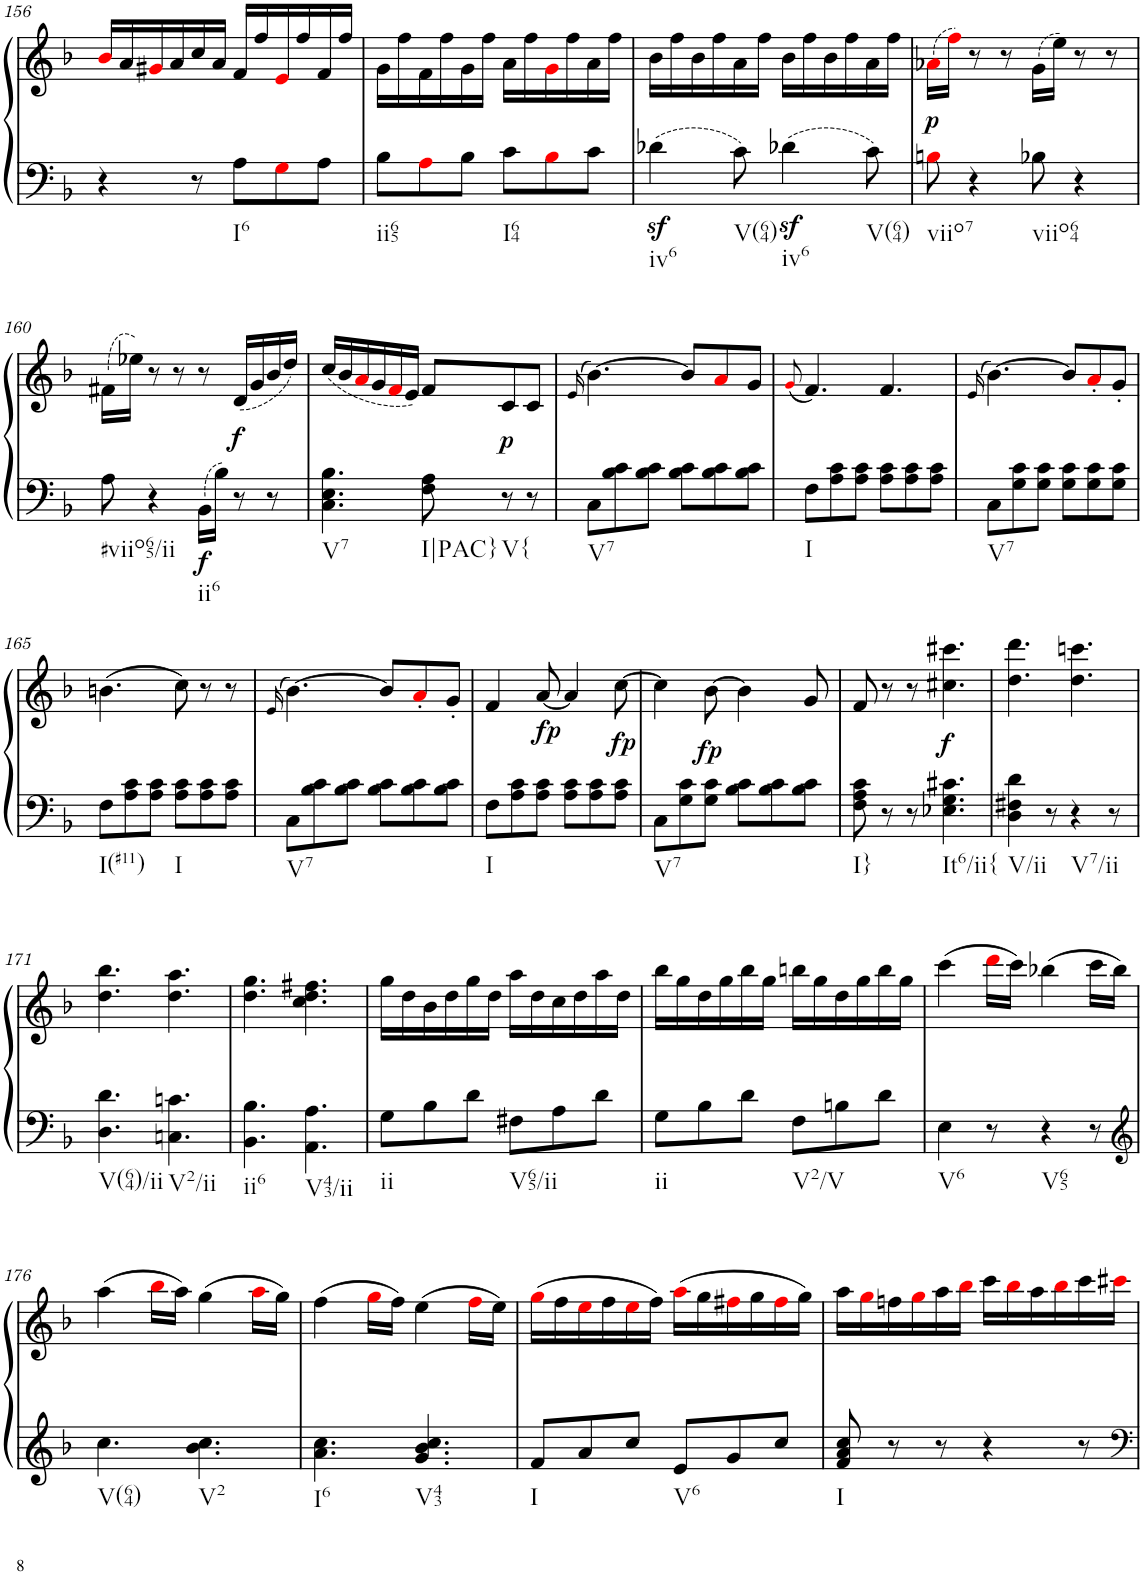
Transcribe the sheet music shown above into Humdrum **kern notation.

**kern	**kern	**dynam
*part1	*part1	*part1
*staff2	*staff1	*staff1/2
*I"Piano, Piano right	*	*
*I'Pno.	*	*
!!LO:PB:g=z
*clefF4	*clefG2	*
*k[b-]	*k[b-]	*
*M6/8	*M6/8	*
=156	=156	=156
4r	16b-i/LL	.
.	16a/	.
.	16g#Xi/	.
.	16a/	.
8r	16cc/	.
.	16a/JJ	.
!LO:TX:b:t=I6	!	!
8A\L	16f/LL	.
.	16ff/	.
8Gi\	16ei/	.
.	16ff/	.
8A\J	16f/	.
.	16ff/JJ	.
=157	=157	=157
!LO:TX:b:t=ii65	!	!
8B-\L	16g\LL	.
.	16ff\	.
8Ai\	16f\	.
.	16ff\	.
8B-\J	16g\	.
.	16ff\JJ	.
!LO:TX:b:t=I64	!	!
8c\L	16a\LL	.
.	16ff\	.
8B-i\	16gi\	.
.	16ff\	.
8c\J	16a\	.
.	16ff\JJ	.
=158	=158	=158
!LO:TX:b:t=iv6	!	!
4d-Xz<\	16b-\LL	.
.	16ff\	.
.	16b-\	.
.	16ff\	.
!LO:TX:b:t=V(64)	!	!
8c\	16a\	.
.	16ff\JJ	.
!LO:TX:b:t=iv6	!	!
4d-Xz<\	16b-\LL	.
.	16ff\	.
.	16b-\	.
.	16ff\	.
!LO:TX:b:t=V(64)	!	!
8c\	16a\	.
.	16ff\JJ	.
=159	=159	=159
!LO:TX:b:t=viio7	!	!
!	!	!LO:DY:b
8Bni\	(16a-Xi\LL	p
.	16ffi\JJ)	.
4r	8r	.
.	8r	.
!LO:TX:b:t=viio64	!	!
8B-X\	(16g\LL	.
.	16ee\JJ)	.
4r	8r	.
.	8r	.
!!LO:LB:g=z
=160	=160	=160
!LO:TX:b:t=#viio65/ii	!	!
8A\	(16f#X\LL	.
.	16ee-X\JJ)	.
4r	8r	.
.	8r	.
!LO:TX:b:t=ii6	!	!
!	!	!LO:DY:b=2
16BB-\LL	8r	f
16B-\JJ	.	.
!	!	!LO:DY:b
8r	(16d/LL	f
.	16g/	.
8r	16b-/	.
.	16dd/JJ)	.
=161	=161	=161
!LO:TX:b:t=V7	!	!
4.C\ 4.E\ 4.B-\	(16cc/LL	.
.	16b-/	.
.	16ai/	.
.	16g/	.
.	16fi/	.
.	16e/JJ)	.
!LO:TX:b:t=I|PAC}	!	!
8F\ 8A\	8f/L	.
!LO:TX:b:t=V{	!	!
!	!	!LO:DY:b
8r	8c/	p
8r	8c/J	.
=162	=162	=162
.	(>16qe/	.
!LO:TX:b:t=V7	!	!
8C\L	[4.b-\)	.
8B-\ 8c\	.	.
8B-\ 8c\J	.	.
8B-\ 8c\L	8b-/L]	.
8B-\ 8c\	8ai/	.
8B-\ 8c\J	8g/J	.
=163	=163	=163
.	(8qgi/	.
!LO:TX:b:t=I	!	!
8F\L	4.f/)	.
8A\ 8c\	.	.
8A\ 8c\J	.	.
8A\ 8c\L	4.f/	.
8A\ 8c\	.	.
8A\ 8c\J	.	.
=164	=164	=164
.	(>16qe/	.
!LO:TX:b:t=V7	!	!
8C\L	[4.b-\)	.
8G\ 8c\	.	.
8G\ 8c\J	.	.
8G\ 8c\L	8b-/L]	.
8G\ 8c\	8a'i/	.
8G\ 8c\J	8g'/J	.
!!LO:LB:g=z
=165	=165	=165
!LO:TX:b:t=I(#11)	!	!
8F\L	(4.bn\	.
8A\ 8c\	.	.
8A\ 8c\J	.	.
!LO:TX:b:t=I	!	!
8A\ 8c\L	8cc\)	.
8A\ 8c\	8r	.
8A\ 8c\J	8r	.
=166	=166	=166
.	(>16qe/	.
!LO:TX:b:t=V7	!	!
8C\L	[4.b-\)	.
8B-\ 8c\	.	.
8B-\ 8c\J	.	.
8B-\ 8c\L	8b-/L]	.
8B-\ 8c\	8a'i/	.
8B-\ 8c\J	8g'/J	.
=167	=167	=167
!LO:TX:b:t=I	!	!
8F\L	4f/	.
8A\ 8c\	.	.
!	!	!LO:DY:b
8A\ 8c\J	[8a/	fp
8A\ 8c\L	4a/]	.
8A\ 8c\	.	.
!	!	!LO:DY:b
8A\ 8c\J	[8cc\	fp
=168	=168	=168
!LO:TX:b:t=V7	!	!
8C\L	4cc\]	.
8G\ 8c\	.	.
!	!	!LO:DY:b
8G\ 8c\J	[8b-\	fp
8B-\ 8c\L	4b-\]	.
8B-\ 8c\	.	.
8B-\ 8c\J	8g/	.
=169	=169	=169
!LO:TX:b:t=I}	!	!
8F\ 8A\ 8c\	8f/	.
8r	8r	.
8r	8r	.
!LO:TX:b:t=It6/ii{	!	!
!	!	!LO:DY:b
4.E-X\ 4.G\ 4.c#X\	4.cc#X\ 4.ccc#X\	f
=170	=170	=170
!LO:TX:b:t=V/ii	!	!
4D\ 4F#X\ 4d\	4.dd\ 4.ddd\	.
8r	.	.
!LO:TX:b:t=V7/ii	!	!
4r	4.dd\ 4.cccn\	.
8r	.	.
!!LO:LB:g=z
=171	=171	=171
!LO:TX:b:t=V(64)/ii	!	!
4.D\ 4.d\	4.dd\ 4.bb-\	.
!LO:TX:b:t=V2/ii	!	!
4.Cn\ 4.cn\	4.dd\ 4.aa\	.
=172	=172	=172
!LO:TX:b:t=ii6	!	!
4.BB-\ 4.B-\	4.dd\ 4.gg\	.
!LO:TX:b:t=V43/ii	!	!
4.AA\ 4.A\	4.cc\ 4.dd\ 4.ff#X\	.
=173	=173	=173
!LO:TX:b:t=ii	!	!
8G\L	16gg\LL	.
.	16dd\	.
8B-\	16b-\	.
.	16dd\	.
8d\J	16gg\	.
.	16dd\JJ	.
!LO:TX:b:t=V65/ii	!	!
8F#X\L	16aa\LL	.
.	16dd\	.
8A\	16cc\	.
.	16dd\	.
8d\J	16aa\	.
.	16dd\JJ	.
=174	=174	=174
!LO:TX:b:t=ii	!	!
8G\L	16bb-\LL	.
.	16gg\	.
8B-\	16dd\	.
.	16gg\	.
8d\J	16bb-\	.
.	16gg\JJ	.
!LO:TX:b:t=V2/V	!	!
8F\L	16bbn\LL	.
.	16gg\	.
8Bn\	16dd\	.
.	16gg\	.
8d\J	16bb\	.
.	16gg\JJ	.
=175	=175	=175
!LO:TX:b:t=V6	!	!
4E\	(4ccc\	.
8r	16dddi\LL	.
.	16ccc\JJ)	.
!LO:TX:b:t=V65	!	!
4r	(4bb-X\	.
8r	16ccc\LL	.
.	16bb-\JJ)	.
!!LO:LB:g=z
=176	=176	=176
*clefG2	*	*
!LO:TX:b:t=V(64)	!	!
4.cc\	(4aa\	.
.	16bb-i\LL	.
.	16aa\JJ)	.
!LO:TX:b:t=V2	!	!
4.b-\ 4.cc\	(4gg\	.
.	16aai\LL	.
.	16gg\JJ)	.
=177	=177	=177
!LO:TX:b:t=I6	!	!
4.a\ 4.cc\	(4ff\	.
.	16ggi\LL	.
.	16ff\JJ)	.
!LO:TX:b:t=V43	!	!
4.g/ 4.b-/ 4.cc/	(4ee\	.
.	16ffi\LL	.
.	16ee\JJ)	.
=178	=178	=178
!LO:TX:b:t=I	!	!
8f/L	(16ggi\LL	.
.	16ff\	.
8a/	16eei\	.
.	16ff\	.
8cc/J	16eei\	.
.	16ff\JJ)	.
!LO:TX:b:t=V6	!	!
8e/L	(16aai\LL	.
.	16gg\	.
8g/	16ff#Xi\	.
.	16gg\	.
8cc/J	16ff#i\	.
.	16gg\JJ)	.
=179	=179	=179
!LO:TX:b:t=I	!	!
8f/ 8a/ 8cc/	16aa\LL	.
.	16ggi\	.
8r	16ffn\	.
.	16ggi\	.
8r	16aa\	.
.	16bb-i\JJ	.
4r	16ccc\LL	.
.	16bb-i\	.
.	16aa\	.
.	16bb-i\	.
8r	16ccc\	.
.	16ccc#Xi\JJ	.
=	=	=
*-	*-	*-
